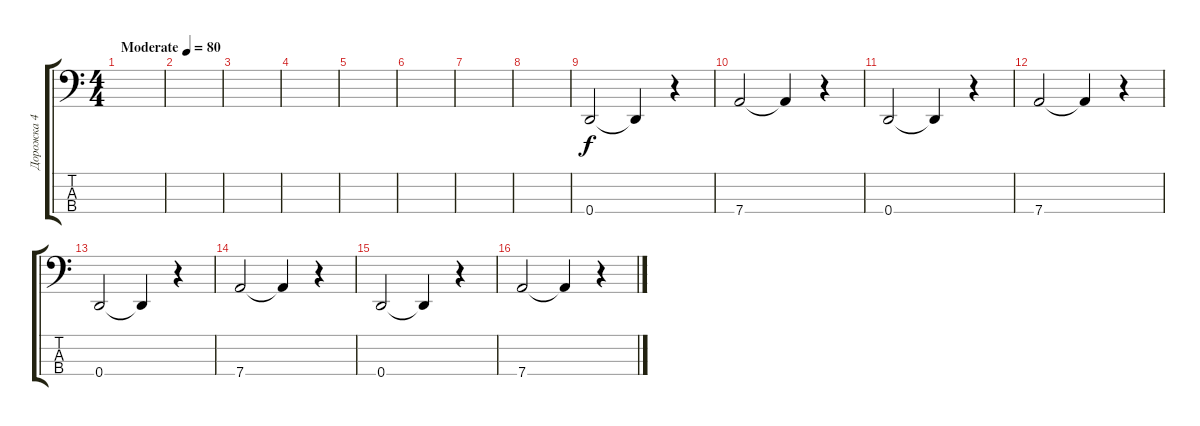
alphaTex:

\track ("Дорожка 4" "Дорожка 4") {instrument electricbasspick}
\staff {score tabs}
\tuning (G2 D2 A1 D1) {hide}
\ts (4 4)
\tempo (80 "Moderate")
\clef f4
\ks c
|
|
|
|
|
|
|
|
0.4.2 0.4{t}.4 r.4 |
7.4.2 7.4{t}.4 r.4 |
0.4.2 0.4{t}.4 r.4 |
7.4.2 7.4{t}.4 r.4 |
0.4.2 0.4{t}.4 r.4 |
7.4.2 7.4{t}.4 r.4 |
0.4.2 0.4{t}.4 r.4 |
7.4.2 7.4{t}.4 r.4
